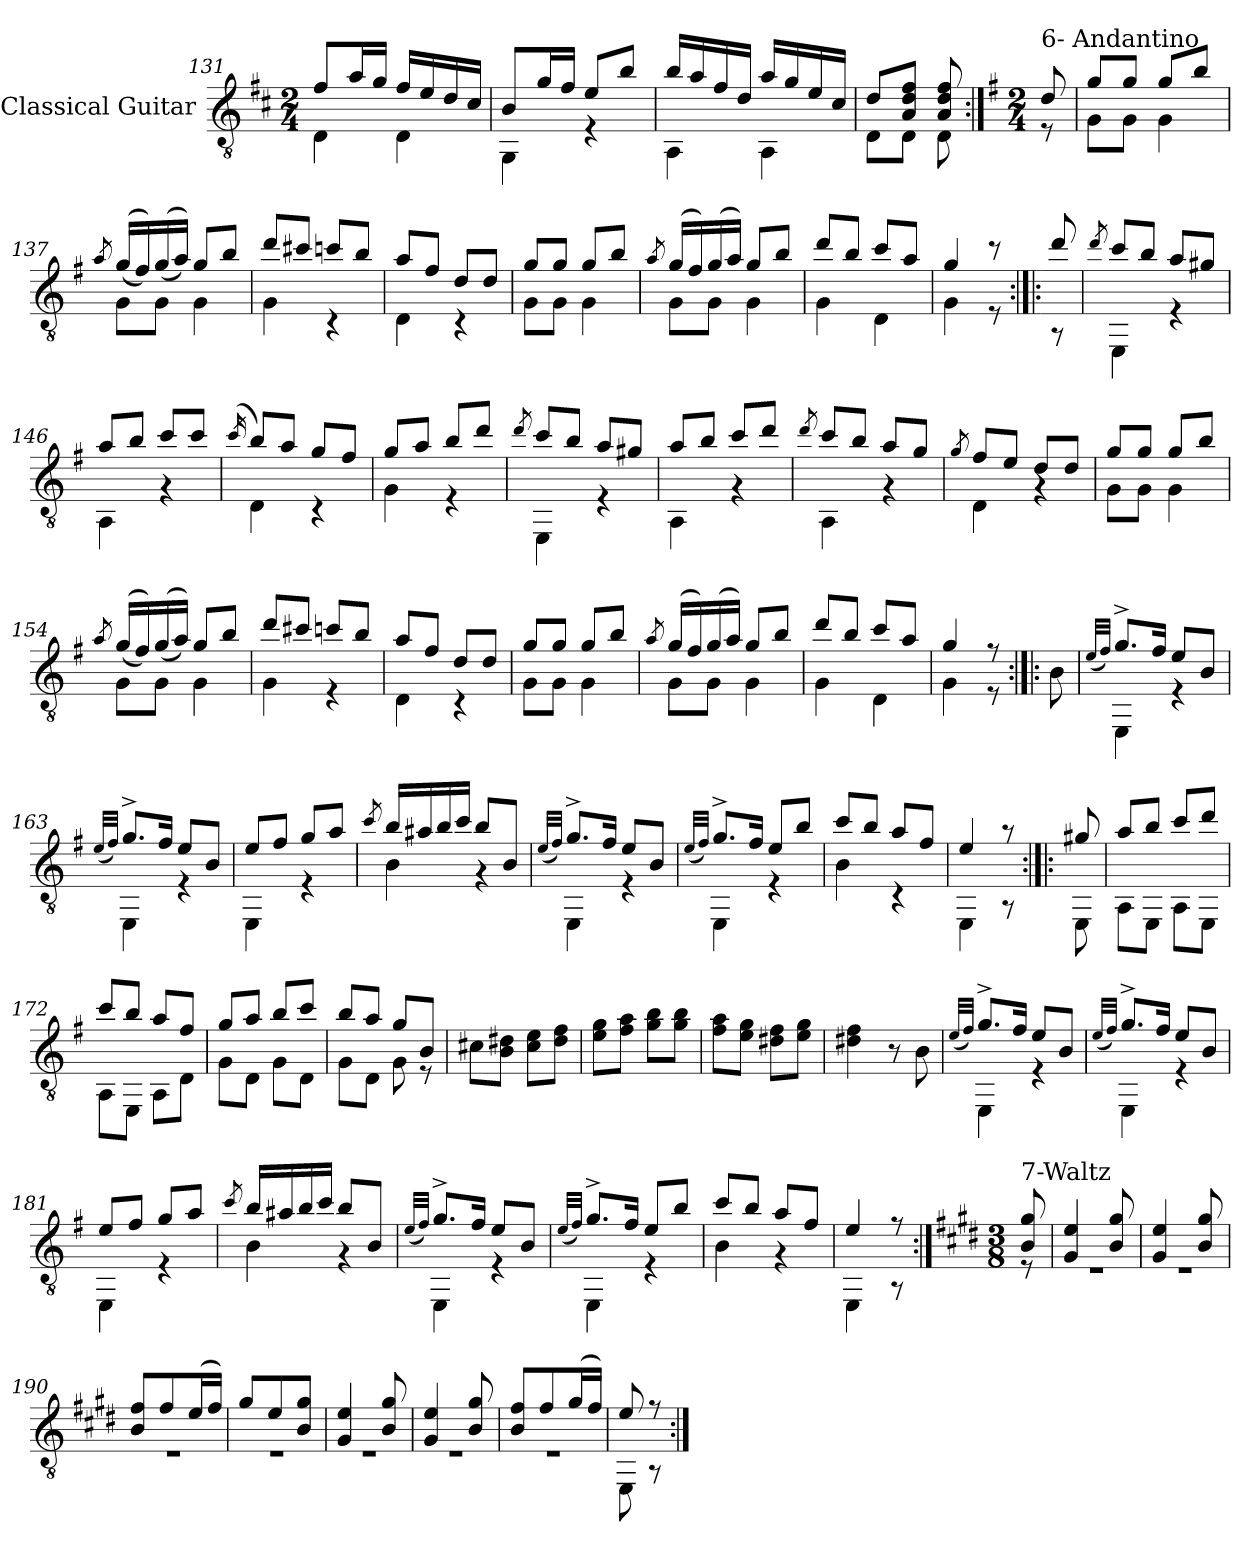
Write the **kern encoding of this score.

**kern
*part1
*staff1
*I"Classical Guitar
*I'Guit.
*clefGv2
*k[f#c#]
*M2/4
=131
*^
8f#/L	4D\
16a/L	.
16g/JJ	.
16f#/LL	4D\
16e/	.
16d/	.
16c#/JJ	.
=132	=132
8B/L	4GG\
16g/L	.
16f#/JJ	.
8e/L	4rE
8b/J	.
=133	=133
16b/LL	4AA\
16a/	.
16f#/	.
16d/JJ	.
16a/LL	4AA\
16g/	.
16e/	.
16c#/JJ	.
=134	=134
8d/L	8D\L
8A/ 8d/ 8f#/J	8D\J
8A/ 8d/ 8f#/	8D\
!!LO:PB:g=z	!!
=135:|!	=135:|!
*k[f#]	*
*M2/4	*
*MM88	*
!LO:TX:a:t=6- Andantino	!
8d/	8r
=136	=136
8g/L	8G\L
8g/J	8G\J
8g/L	4G\
8b/J	.
=137	=137
8qa/	.
((16g/LL	8G\L
16f#/))	.
((16g/	8G\J
16a/JJ))	.
8g/L	4G\
8b/J	.
=138	=138
8dd/L	4G\
8cc#X/J	.
8ccn/L	4r
8b/J	.
=139	=139
8a/L	4D\
8f#/J	.
8d/L	4r
8d/J	.
=140	=140
8g/L	8G\L
8g/J	8G\J
8g/L	4G\
8b/J	.
=141	=141
8qa/	.
(16g/LL	8G\L
16f#/)	.
(16g/	8G\J
16a/JJ)	.
8g/L	4G\
8b/J	.
!!LO:LB:g=z	!!
=142	=142
8dd/L	4G\
8b/J	.
8cc/L	4D\
8a/J	.
=143	=143
4g/	4G\
8r	8r
=144:|!|:	=144:|!|:
8dd/	8r
=145	=145
8qdd/	.
8cc/L	4EE\
8b/J	.
8a/L	4rE
8g#X/J	.
=146	=146
8a/L	4AA\
8b/J	.
8cc/L	4rG
8cc/J	.
=147	=147
(16qcc/	.
8b/L)	4D\
8a/J	.
8g/L	4r
8f#/J	.
=148	=148
8g/L	4G\
8a/J	.
8b/L	4r
8dd/J	.
!!LO:LB:g=z	!!
=149	=149
8qdd/	.
8cc/L	4EE\
8b/J	.
8a/L	4rE
8g#X/J	.
=150	=150
8a/L	4AA\
8b/J	.
8cc/L	4rG
8dd/J	.
=151	=151
8qdd/	.
8cc/L	4AA\
8b/J	.
8a/L	4rG
8g/J	.
=152	=152
8qg/	.
8f#/L	4D\
8e/J	.
8d/L	4rG
8d/J	.
=153	=153
8g/L	8G\L
8g/J	8G\J
8g/L	4G\
8b/J	.
=154	=154
8qa/	.
((16g/LL	8G\L
16f#/))	.
((16g/	8G\J
16a/JJ))	.
8g/L	4G\
8b/J	.
=155	=155
8dd/L	4G\
8cc#X/J	.
8ccn/L	4r
8b/J	.
!!LO:LB:g=z	!!
=156	=156
8a/L	4D\
8f#/J	.
8d/L	4r
8d/J	.
=157	=157
8g/L	8G\L
8g/J	8G\J
8g/L	4G\
8b/J	.
=158	=158
8qa/	.
(16g/LL	8G\L
16f#/)	.
(16g/	8G\J
16a/JJ)	.
8g/L	4G\
8b/J	.
=159	=159
8dd/L	4G\
8b/J	.
8cc/L	4D\
8a/J	.
=160	=160
4g/	4G\
8r	8r
=161:|!|:	=161:|!|:
!LO:TX:a:t=Minor	!
*v	*v
8B\
=162
(32qe/LLL
32qf#/JJJ)
*^
8.g^/L	4EE\
16f#/Jk	.
8e/L	4rE
8B/J	.
=163	=163
(32qe/LLL	.
32qf#/JJJ)	.
8.g^/L	4EE\
16f#/Jk	.
8e/L	4rE
8B/J	.
!!LO:LB:g=z	!!
=164	=164
8e/L	4EE\
8f#/J	.
8g/L	4rE
8a/J	.
=165	=165
8qcc/	.
16b/LL	4B\
16a#X/	.
16b/	.
16cc/JJ	.
8b/L	4rG
8B/J	.
=166	=166
(32qe/LLL	.
32qf#/JJJ)	.
8.g^/L	4EE\
16f#/Jk	.
8e/L	4rE
8B/J	.
=167	=167
(32qe/LLL	.
32qf#/JJJ)	.
8.g^/L	4EE\
16f#/Jk	.
8e/L	4rE
8b/J	.
=168	=168
8cc/L	4B\
8b/J	.
8a/L	4r
8f#/J	.
=169	=169
4e/	4EE\
8r	8r
=170:|!|:	=170:|!|:
8g#X/	8EE\
!!LO:LB:g=z	!!
=171	=171
8a/L	8AA\L
8b/J	8EE\J
8cc/L	8AA\L
8dd/J	8EE\J
=172	=172
8cc/L	8AA\L
8b/J	8EE\J
8a/L	8AA\L
8f#/J	8D\J
=173	=173
8g/L	8G\L
8a/J	8D\J
8b/L	8G\L
8cc/J	8D\J
=174	=174
8b/L	8G\L
8a/J	8D\J
8g/L	8G\
8B/J	8r
*v	*v
=175
8c#X\L
8B\ 8d#X\J
8c#\ 8e\L
8d#\ 8f#\J
=176
8e\ 8g\L
8f#\ 8a\J
8g\ 8b\L
8g\ 8b\J
=177
8f#\ 8a\L
8e\ 8g\J
8d#X\ 8f#\L
8e\ 8g\J
=178
4d#X\ 4f#\
8r
8B\
!!LO:LB:g=z
=179
(32qe/LLL
32qf#/JJJ)
*^
8.g^/L	4EE\
16f#/Jk	.
8e/L	4rE
8B/J	.
=180	=180
(32qe/LLL	.
32qf#/JJJ)	.
8.g^/L	4EE\
16f#/Jk	.
8e/L	4rE
8B/J	.
=181	=181
8e/L	4EE\
8f#/J	.
8g/L	4rE
8a/J	.
=182	=182
8qcc/	.
16b/LL	4B\
16a#X/	.
16b/	.
16cc/JJ	.
8b/L	4rG
8B/J	.
=183	=183
(32qe/LLL	.
32qf#/JJJ)	.
8.g^/L	4EE\
16f#/Jk	.
8e/L	4rE
8B/J	.
=184	=184
(32qe/LLL	.
32qf#/JJJ)	.
8.g^/L	4EE\
16f#/Jk	.
8e/L	4rE
8b/J	.
=185	=185
8cc/L	4B\
8b/J	.
8a/L	4r
8f#/J	.
!!LO:LB:g=z	!!
=186	=186
4e/	4EE\
8r	8r
!!LO:PB:g=z	!!
=187:|!	=187:|!
*k[f#c#g#d#]	*
*M3/8	*
*MM102	*
!LO:TX:a:t=7-Waltz	!
8B/ 8g#/	8rE
=188	=188
4G#/ 4e/	4.rE
8B/ 8g#/	.
=189	=189
4G#/ 4e/	4.rE
8B/ 8g#/	.
=190	=190
8B/ 8f#/L	4.rE
8f#/	.
(16e/L	.
16f#/JJ)	.
=191	=191
8g#/L	4.rE
8e/	.
8B/ 8g#/J	.
=192	=192
4G#/ 4e/	4.rE
8B/ 8g#/	.
=193	=193
4G#/ 4e/	4.rE
8B/ 8g#/	.
=194	=194
8B/ 8f#/L	4.rE
8f#/	.
(16g#/L	.
16f#/JJ)	.
=195	=195
8e/	8EE\
8r	8r
*v	*v
=:|!
*-
